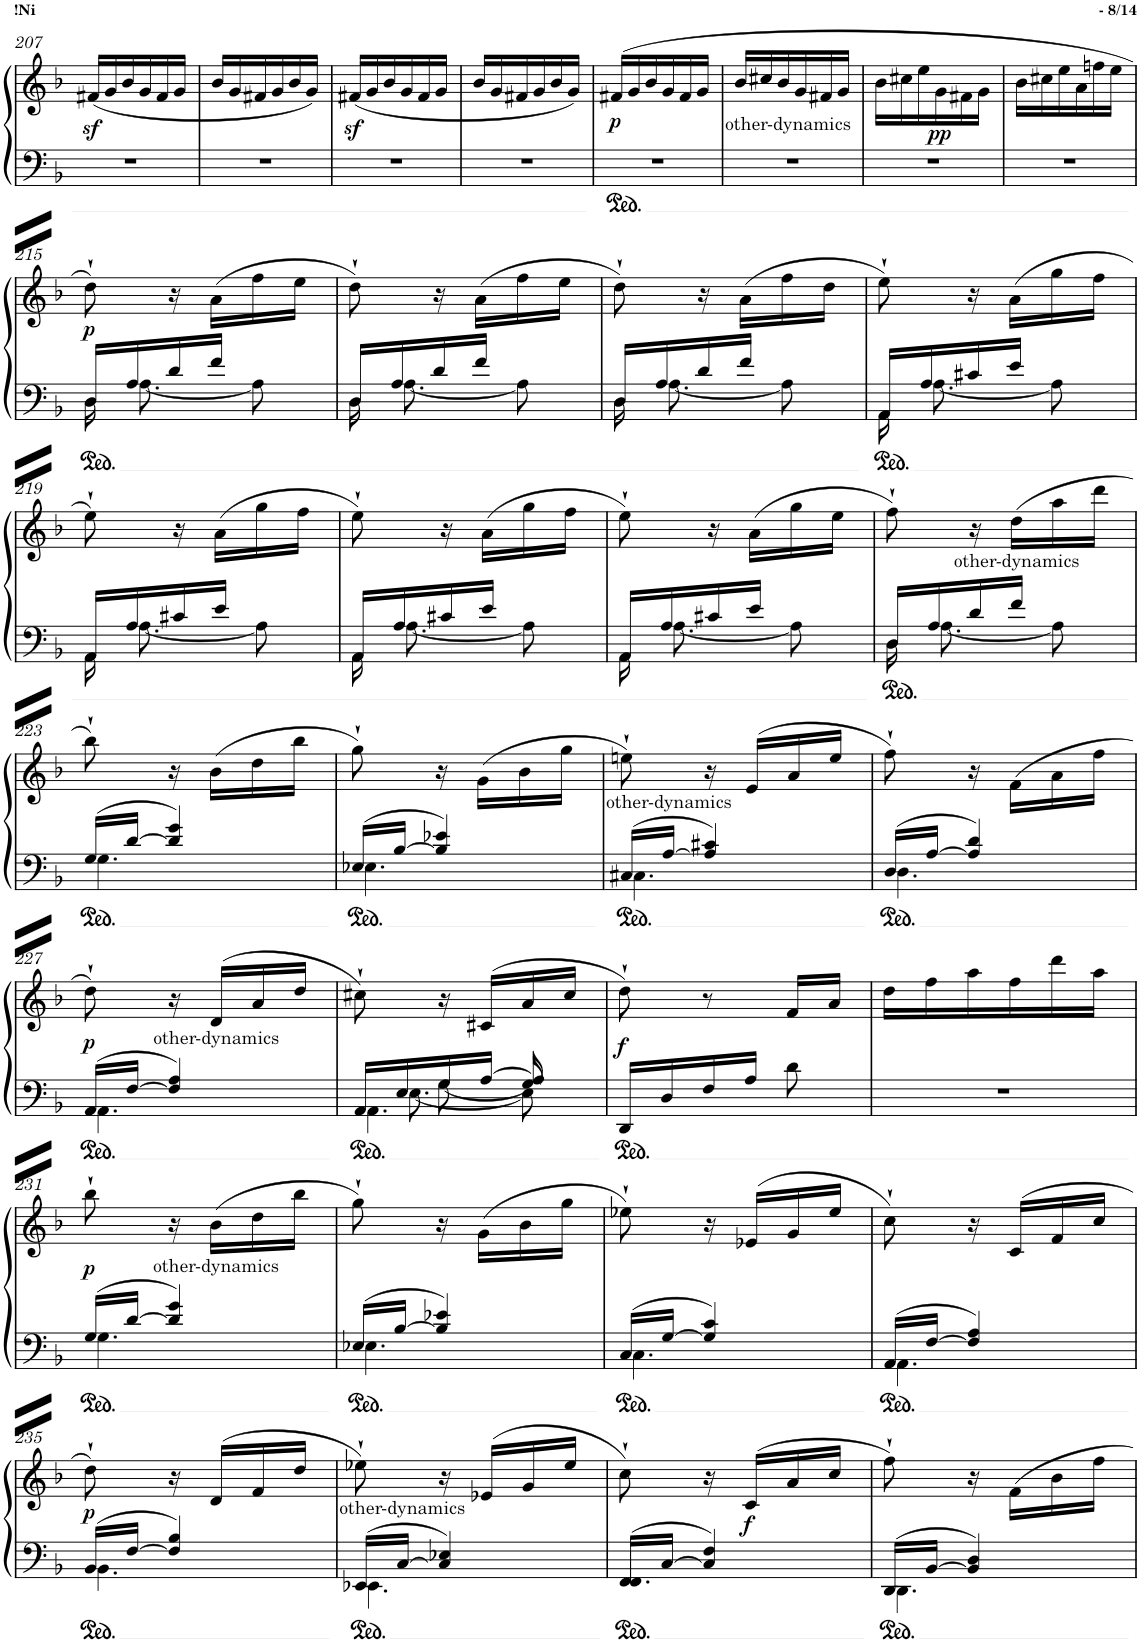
**kern	**kern	**dynam
*part1	*part1	*part1
*staff2	*staff1	*staff1/2
*I"Piano	*	*
*I'Pno	*	*
!!LO:PB:g=z
*clefF4	*clefG2	*
*k[b-]	*k[b-]	*
*M3/8	*M3/8	*
=207	=207	=207
4.r	(<16f#Xz</LL	.
.	16g/	.
.	16b-/	.
.	16g/	.
.	16f#/	.
.	16g/JJ	.
=208	=208	=208
4.r	16b-/LL	.
.	16g/	.
.	16f#X/	.
.	16g/	.
.	16b-/	.
.	16g/JJ)	.
=209	=209	=209
4.r	(<16f#Xz</LL	.
.	16g/	.
.	16b-/	.
.	16g/	.
.	16f#/	.
.	16g/JJ	.
=210	=210	=210
4.r	16b-/LL	.
.	16g/	.
.	16f#X/	.
.	16g/	.
.	16b-/	.
.	16g/JJ)	.
=211	=211	=211
!	!	!LO:DY:b
4.r	(16f#X/LL	p
.	16g/	.
.	16b-/	.
.	16g/	.
.	16f#/	.
.	16g/JJ	.
=212	=212	=212
!	!	!LO:DY:b
4.r	16b-/LL	other-dynamics
.	16cc#X/	.
.	16b-/	.
.	16g/	.
.	16f#X/	.
.	16g/JJ	.
=213	=213	=213
4.r	16b-\LL	.
.	16cc#X\	.
.	16ee\	.
!	!	!LO:DY:b
.	16g\	pp
.	16f#X\	.
.	16g\JJ	.
=214	=214	=214
4.r	16b-\LL	.
.	16cc#X\	.
.	16ee\	.
.	16a\	.
.	16ffn\	.
.	16ee\JJ	.
!!LO:LB:g=z
=215	=215	=215
*^	*	*
!	!	!	!LO:DY:b
16D/LL	16D\	8dd'`\)	p
16A/	[8.A\	.	.
16d/	.	16r	.
16f/JJ	.	(16a\LL	.
8ryy	8A\]	16ff\	.
.	.	16ee\JJ	.
=216	=216	=216	=216
16D/LL	16D\	8dd'`\)	.
16A/	[8.A\	.	.
16d/	.	16r	.
16f/JJ	.	(16a\LL	.
8ryy	8A\]	16ff\	.
.	.	16ee\JJ	.
=217	=217	=217	=217
16D/LL	16D\	8dd'`\)	.
16A/	[8.A\	.	.
16d/	.	16r	.
16f/JJ	.	(16a\LL	.
8ryy	8A\]	16ff\	.
.	.	16dd\JJ	.
=218	=218	=218	=218
16AA/LL	16AA\	8ee'`\)	.
16A/	[8.A\	.	.
16c#X/	.	16r	.
16e/JJ	.	(16a\LL	.
8ryy	8A\]	16gg\	.
.	.	16ff\JJ	.
!!LO:LB:g=z
=219	=219	=219	=219
16AA/LL	16AA\	8ee'`\)	.
16A/	[8.A\	.	.
16c#X/	.	16r	.
16e/JJ	.	(16a\LL	.
8ryy	8A\]	16gg\	.
.	.	16ff\JJ	.
=220	=220	=220	=220
16AA/LL	16AA\	8ee'`\)	.
16A/	[8.A\	.	.
16c#X/	.	16r	.
16e/JJ	.	(16a\LL	.
8ryy	8A\]	16gg\	.
.	.	16ff\JJ	.
=221	=221	=221	=221
16AA/LL	16AA\	8ee'`\)	.
16A/	[8.A\	.	.
16c#X/	.	16r	.
16e/JJ	.	(16a\LL	.
8ryy	8A\]	16gg\	.
.	.	16ee\JJ	.
=222	=222	=222	=222
16D/LL	16D\	8ff'`\)	.
16A/	[8.A\	.	.
16d/	.	16r	.
!	!	!	!LO:DY:b
16f/JJ	.	(16dd\LL	other-dynamics
8ryy	8A\]	16aa\	.
.	.	16ddd\JJ	.
!!LO:LB:g=z
=223	=223	=223	=223
16G/LL	4.G\	8bb-'`\)	.
[16d/JJ	.	.	.
4d/] 4g/	.	16r	.
.	.	(16b-\LL	.
.	.	16dd\	.
.	.	16bb-\JJ	.
=224	=224	=224	=224
16E-X/LL	4.E-X\	8gg'`\)	.
[16B-/JJ	.	.	.
4B-/] 4e-X/	.	16r	.
.	.	(16g\LL	.
.	.	16b-\	.
.	.	16gg\JJ	.
=225	=225	=225	=225
!	!	!	!LO:DY:b
16C#X/LL	4.C#X\	8een'`\)	other-dynamics
[16A/JJ	.	.	.
4A/] 4c#X/	.	16r	.
.	.	(>16e/LL	.
.	.	16a/	.
.	.	16ee/JJ	.
=226	=226	=226	=226
16D/LL	4.D\	8ff'`\)	.
[16A/JJ	.	.	.
4A/] 4d/	.	16r	.
.	.	(16f\LL	.
.	.	16a\	.
.	.	16ff\JJ	.
!!LO:LB:g=z
=227	=227	=227	=227
!	!	!	!LO:DY:b
16AA/LL	4.AA\	8dd'`\)	p
[16F/JJ	.	.	.
4F/] 4A/	.	16r	.
!	!	!	!LO:DY:b
.	.	(>16d/LL	other-dynamics
.	.	16a/	.
.	.	16dd/JJ	.
=228	=228	=228	=228
*^	*^	*	*
16AA/LL	4.AA\	16ryy	8ryy	8cc#X'`\)	.
16E/	.	[8.E\	.	.	.
16G/	.	.	[8G\	16r	.
[16A/JJ	.	.	.	(>16c#X/LL	.
8A/]	.	8E\]	8G]	16a/	.
.	.	.	.	16cc#/JJ	.
*v	*v	*v	*v	*	*
=229	=229	=229
!	!	!LO:DY:b
16DD/LL	8dd'`\)	f
16D/	.	.
16F/	8r	.
16A/JJ	.	.
8d\	16f/LL	.
.	16a/JJ	.
=230	=230	=230
4.r	16dd\LL	.
.	16ff\	.
.	16aa\	.
.	16ff\	.
.	16ddd\	.
.	16aa\JJ	.
!!LO:LB:g=z
=231	=231	=231
*^	*	*
!	!	!	!LO:DY:b
16G/LL	4.G\	8bb-'`\	p
[16d/JJ	.	.	.
4d/] 4g/	.	16r	.
!	!	!	!LO:DY:b
.	.	(16b-\LL	other-dynamics
.	.	16dd\	.
.	.	16bb-\JJ	.
=232	=232	=232	=232
16E-X/LL	4.E-\	8gg'`\)	.
[16B-/JJ	.	.	.
4B-/] 4e-X/	.	16r	.
.	.	(16g\LL	.
.	.	16b-\	.
.	.	16gg\JJ	.
=233	=233	=233	=233
16C/LL	4.C\	8ee-X'`\)	.
[16G/JJ	.	.	.
4G/] 4c/	.	16r	.
.	.	(>16e-X/LL	.
.	.	16g/	.
.	.	16ee-/JJ	.
=234	=234	=234	=234
16AA/LL	4.AA\	8cc'`\)	.
[16F/JJ	.	.	.
4F/] 4A/	.	16r	.
.	.	(>16c/LL	.
.	.	16f/	.
.	.	16cc/JJ	.
!!LO:LB:g=z
=235	=235	=235	=235
!	!	!	!LO:DY:b
16BB-/LL	4.BB-\	8dd'`\)	p
[16F/JJ	.	.	.
4F/] 4B-/	.	16r	.
.	.	(>16d/LL	.
.	.	16f/	.
.	.	16dd/JJ	.
=236	=236	=236	=236
!	!	!	!LO:DY:b
16EE-X/LL	4.EE-\	8ee-X'`\)	other-dynamics
[16C/JJ	.	.	.
4C/] 4E-X/	.	16r	.
.	.	(>16e-X/LL	.
.	.	16g/	.
.	.	16ee-/JJ	.
=237	=237	=237	=237
16FF/LL	4.FF/	8cc'`\)	.
[16C/JJ	.	.	.
4C/] 4F/	.	16r	.
!	!	!	!LO:DY:b
.	.	(>16c/LL	f
.	.	16a/	.
.	.	16cc/JJ	.
=238	=238	=238	=238
16DD/LL	4.DD\	8ff'`\)	.
[16BB-/JJ	.	.	.
4BB-/] 4D/	.	16r	.
.	.	16f\LL	.
.	.	16b-\	.
.	.	16ff\JJ	.
*v	*v	*	*
=	=	=
*-	*-	*-
